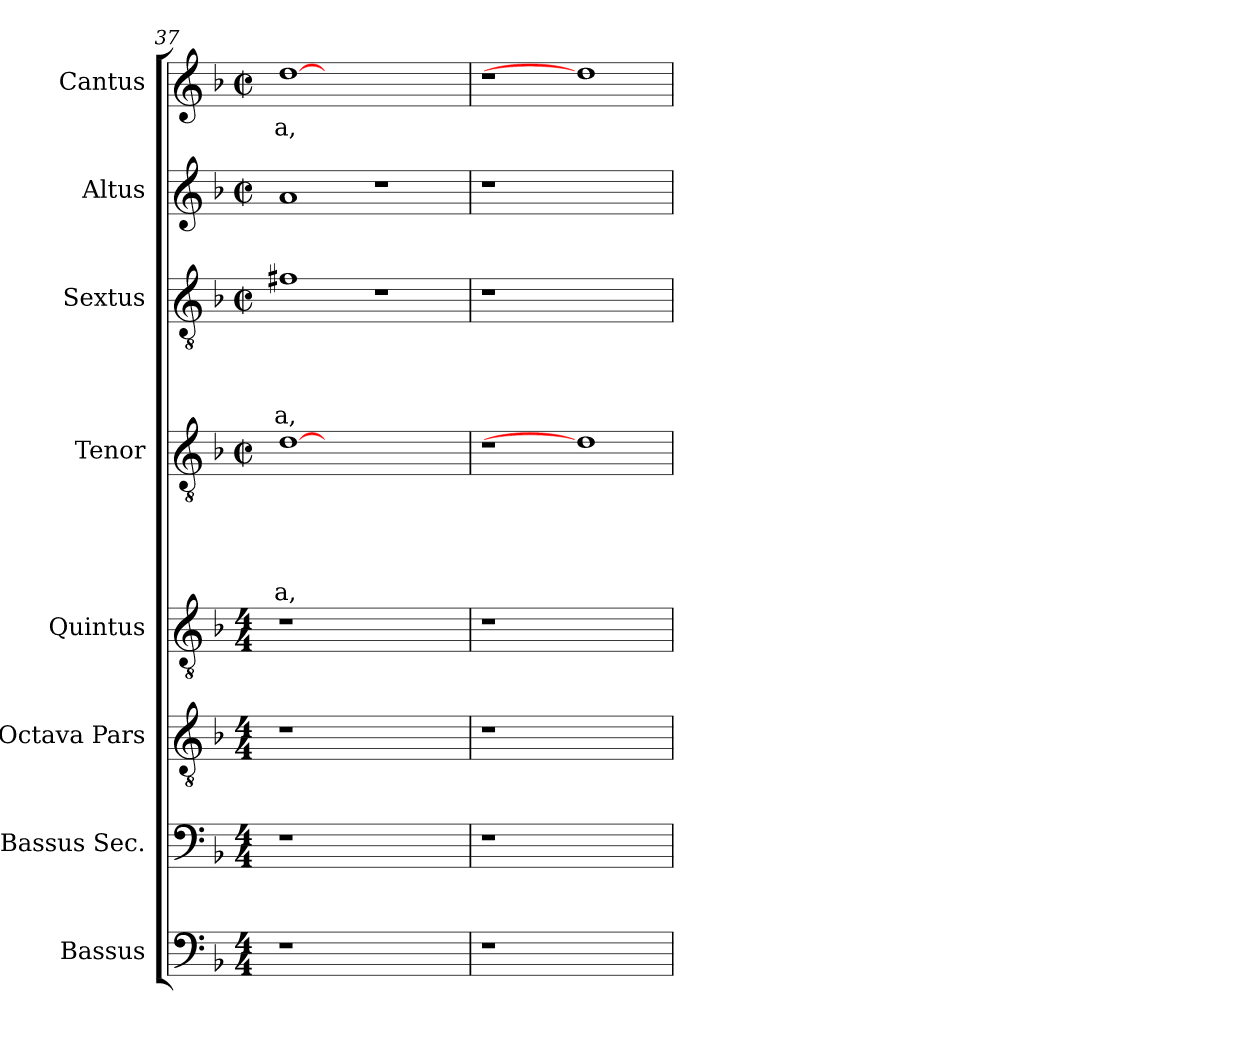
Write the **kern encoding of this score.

**kern	**kern	**kern	**kern	**kern	**text	**text	**text	**text	**text	**kern	**text	**text	**text	**text	**kern	**text	**kern	**text
*part8	*part7	*part6	*part5	*part4	*part4	*part4	*part4	*part4	*part4	*part3	*part3	*part3	*part3	*part3	*part2	*part2	*part1	*part1
*staff8	*staff7	*staff6	*staff5	*staff4	*staff4	*staff4	*staff4	*staff4	*staff4	*staff3	*staff3	*staff3	*staff3	*staff3	*staff2	*staff2	*staff1	*staff1
*I"Bassus	*I"Bassus Sec.	*I"Octava Pars	*I"Quintus	*I"Tenor	*	*	*	*	*	*I"Sextus	*	*	*	*	*I"Altus	*	*I"Cantus	*
*I'Bassus	*I'Bassus Sec.	*I'Octava Pars	*I'Quintus	*I'Tenor	*	*	*	*	*	*I'Sextus	*	*	*	*	*I'Altus	*	*I'Cantus	*
*clefF4	*clefF4	*clefGv2	*clefGv2	*clefGv2	*	*	*	*	*	*clefGv2	*	*	*	*	*clefG2	*	*clefG2	*
*	*	*	*	*ITrd-3c-5	*	*	*	*	*	*ITrd-3c-5	*	*	*	*	*ITrd-3c-5	*	*ITrd-3c-5	*
*k[b-]	*k[b-]	*k[b-]	*k[b-]	*k[b-e-]	*	*	*	*	*	*k[b-e-]	*	*	*	*	*k[b-e-]	*	*k[b-e-]	*
*F:	*F:	*F:	*F:	*B-:	*	*	*	*	*	*B-:	*	*	*	*	*B-:	*	*B-:	*
*M4/4	*M4/4	*M4/4	*M4/4	*M2/2	*	*	*	*	*	*M2/2	*	*	*	*	*M2/2	*	*M2/2	*
*	*	*	*	*met(c|)	*	*	*	*	*	*met(c|)	*	*	*	*	*met(c|)	*	*met(c|)	*
=37	=37	=37	=37	=37	=37	=37	=37	=37	=37	=37	=37	=37	=37	=37	=37	=37	=37	=37
!	!	!	!	!	!	!	!	!	!LO:LY:b	!	!	!	!	!LO:LY:b	!	!	!	!LO:LY:b
1r	1r	1r	1r	[1g	.	.	.	.	-a,	1bn	.	.	.	a,	1dd	.	[1gg	a,
1ryy	1ryy	1ryy	1ryy	1ryy	.	.	.	.	.	1r	.	.	.	.	1r	.	1ryy	.
=38	=38	=38	=38	=38	=38	=38	=38	=38	=38	=38	=38	=38	=38	=38	=38	=38	=38	=38
1r	1r	1r	1r	1r	.	.	.	.	.	1r	.	.	.	.	1r	.	1r	.
1ryy	1ryy	1ryy	1ryy	1g]	.	.	.	.	.	1ryy	.	.	.	.	1ryy	.	1gg]	.
=	=	=	=	=	=	=	=	=	=	=	=	=	=	=	=	=	=	=
*-	*-	*-	*-	*-	*-	*-	*-	*-	*-	*-	*-	*-	*-	*-	*-	*-	*-	*-
